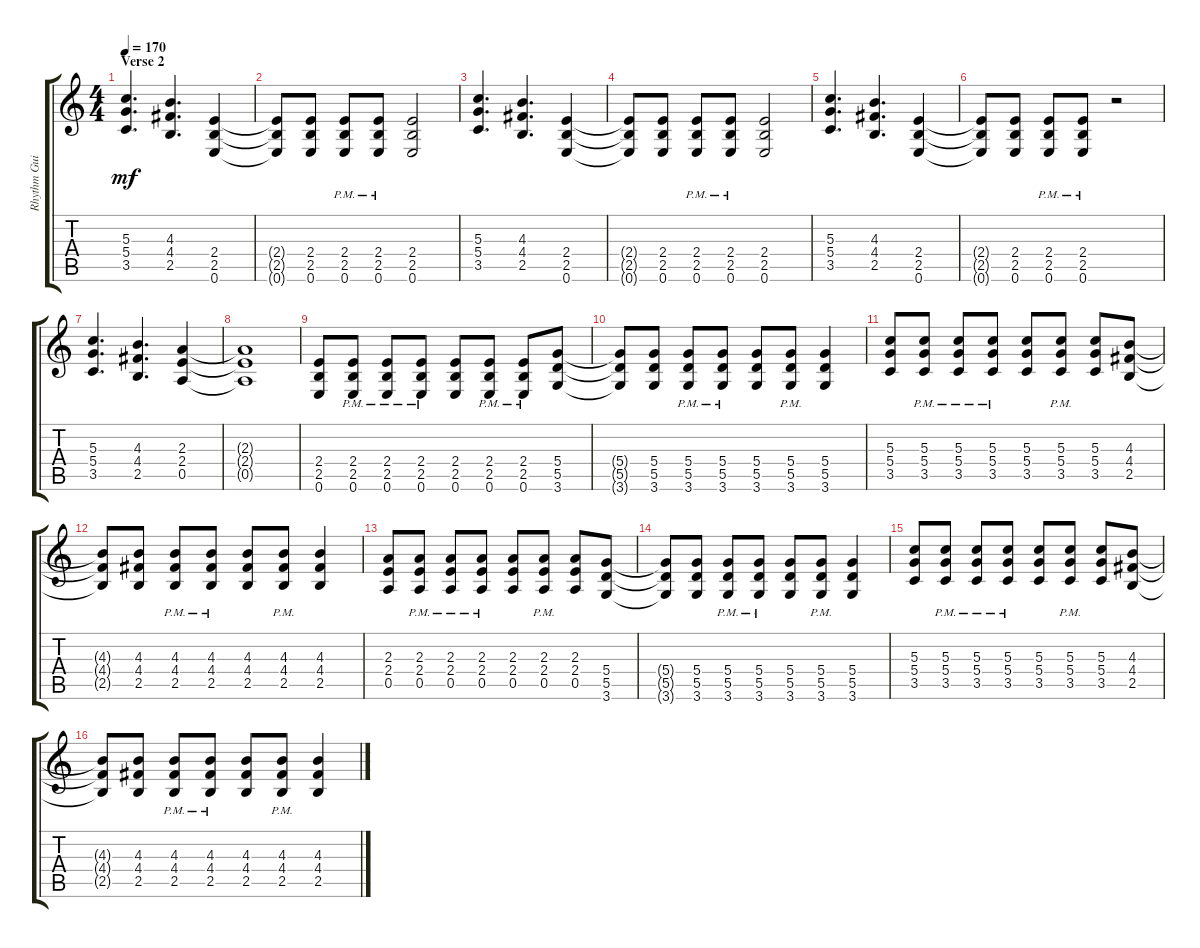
\track ("Rhythm Guitar" "Rhythm Gui") {instrument overdrivenguitar}
\staff {score tabs}
\tuning (E4 B3 G3 D3 A2 E2) {hide}
\ts (4 4)
\section ("" "Verse 2")
\tempo 170
\clef g2
\ks c
(5.3 5.4 3.5).4{d dy mf} (4.3 4.4 2.5).4{d} (2.4 2.5 0.6).4 |
(2.4{t} 2.5{t} 0.6{t}).8 (2.4 2.5 0.6).8 (2.4{pm} 2.5{pm} 0.6{pm}).8 (2.4{pm} 2.5{pm} 0.6{pm}).8 (2.4 2.5 0.6).2 |
(5.3 5.4 3.5).4{d} (4.3 4.4 2.5).4{d} (2.4 2.5 0.6).4 |
(2.4{t} 2.5{t} 0.6{t}).8 (2.4 2.5 0.6).8 (2.4{pm} 2.5{pm} 0.6{pm}).8 (2.4{pm} 2.5{pm} 0.6{pm}).8 (2.4 2.5 0.6).2 |
(5.3 5.4 3.5).4{d} (4.3 4.4 2.5).4{d} (2.4 2.5 0.6).4 |
(2.4{t} 2.5{t} 0.6{t}).8 (2.4 2.5 0.6).8 (2.4{pm} 2.5{pm} 0.6{pm}).8 (2.4{pm} 2.5{pm} 0.6{pm}).8 r.2 |
(5.3 5.4 3.5).4{d} (4.3 4.4 2.5).4{d} (2.3 2.4 0.5).4 |
(2.3{t} 2.4{t} 0.5{t}).1 |
(2.4 2.5 0.6).8 (2.4{pm} 2.5{pm} 0.6{pm}).8 (2.4{pm} 2.5{pm} 0.6{pm}).8 (2.4{pm} 2.5{pm} 0.6{pm}).8 (2.4 2.5 0.6).8 (2.4{pm} 2.5{pm} 0.6{pm}).8 (2.4{pm} 2.5{pm} 0.6{pm}).8 (5.4 5.5 3.6).8 |
(5.4{t} 5.5{t} 3.6{t}).8 (5.4 5.5 3.6).8 (5.4{pm} 5.5{pm} 3.6{pm}).8 (5.4{pm} 5.5{pm} 3.6{pm}).8 (5.4 5.5 3.6).8 (5.4{pm} 5.5{pm} 3.6{pm}).8 (5.4 5.5 3.6).4 |
(5.3 5.4 3.5).8 (5.3{pm} 5.4{pm} 3.5{pm}).8 (5.3{pm} 5.4{pm} 3.5{pm}).8 (5.3{pm} 5.4{pm} 3.5{pm}).8 (5.3 5.4 3.5).8 (5.3{pm} 5.4{pm} 3.5{pm}).8 (5.3 5.4 3.5).8 (4.3 4.4 2.5).8 |
(4.3{t} 4.4{t} 2.5{t}).8 (4.3 4.4 2.5).8 (4.3{pm} 4.4{pm} 2.5{pm}).8 (4.3{pm} 4.4{pm} 2.5{pm}).8 (4.3 4.4 2.5).8 (4.3{pm} 4.4{pm} 2.5{pm}).8 (4.3 4.4 2.5).4 |
(2.3 2.4 0.5).8 (2.3{pm} 2.4{pm} 0.5{pm}).8 (2.3{pm} 2.4{pm} 0.5{pm}).8 (2.3{pm} 2.4{pm} 0.5{pm}).8 (2.3 2.4 0.5).8 (2.3{pm} 2.4{pm} 0.5{pm}).8 (2.3 2.4 0.5).8 (5.4 5.5 3.6).8 |
(5.4{t} 5.5{t} 3.6{t}).8 (5.4 5.5 3.6).8 (5.4{pm} 5.5{pm} 3.6{pm}).8 (5.4{pm} 5.5{pm} 3.6{pm}).8 (5.4 5.5 3.6).8 (5.4{pm} 5.5{pm} 3.6{pm}).8 (5.4 5.5 3.6).4 |
(5.3 5.4 3.5).8 (5.3{pm} 5.4{pm} 3.5{pm}).8 (5.3{pm} 5.4{pm} 3.5{pm}).8 (5.3{pm} 5.4{pm} 3.5{pm}).8 (5.3 5.4 3.5).8 (5.3{pm} 5.4{pm} 3.5{pm}).8 (5.3 5.4 3.5).8 (4.3 4.4 2.5).8 |
(4.3{t} 4.4{t} 2.5{t}).8 (4.3 4.4 2.5).8 (4.3{pm} 4.4{pm} 2.5{pm}).8 (4.3{pm} 4.4{pm} 2.5{pm}).8 (4.3 4.4 2.5).8 (4.3{pm} 4.4{pm} 2.5{pm}).8 (4.3 4.4 2.5).4
